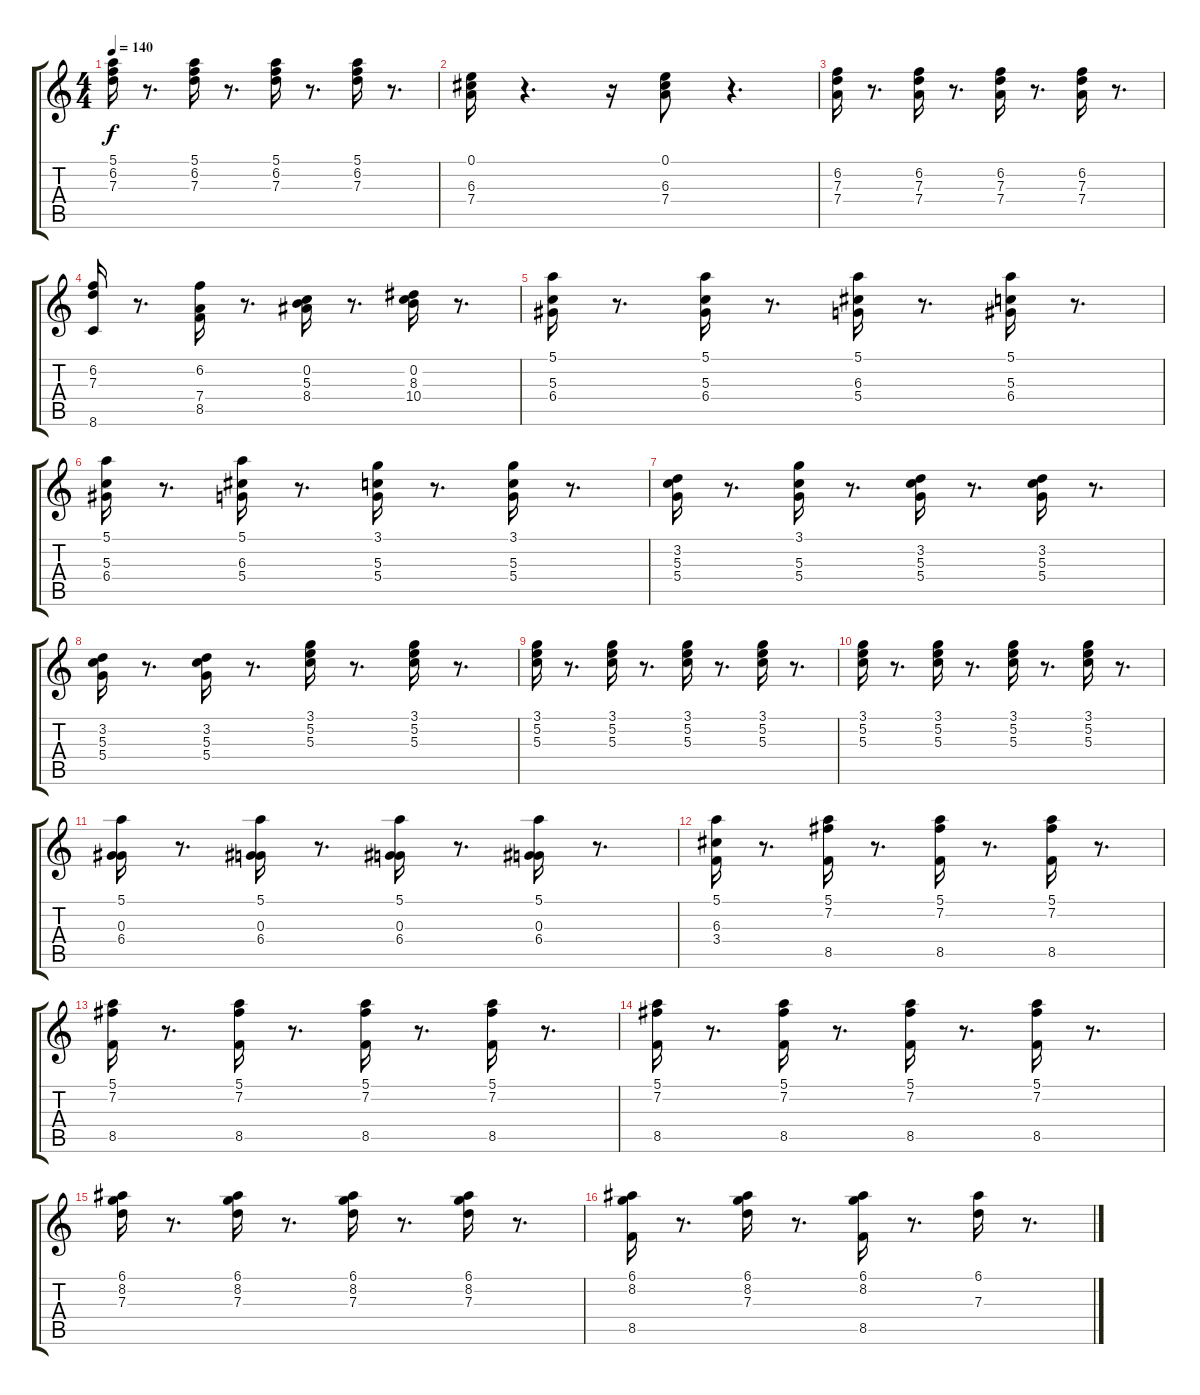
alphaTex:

\track "" {instrument acousticguitarsteel}
\staff {score tabs}
\tuning (E4 B3 G3 D3 A2 E2) {hide}
\ts (4 4)
\tempo 140
\clef g2
\ks c
(5.1 6.2 7.3).16{dy f} r.8{d} (5.1 6.2 7.3).16 r.8{d} (5.1 6.2 7.3).16 r.8{d} (5.1 6.2 7.3).16 r.8{d} |
(0.1 6.3 7.4).16 r.4{d} r.16 (0.1 6.3 7.4).8 r.4{d} |
(6.2 7.3 7.4).16 r.8{d} (6.2 7.3 7.4).16 r.8{d} (6.2 7.3 7.4).16 r.8{d} (6.2 7.3 7.4).16 r.8{d} |
(6.2 7.3 8.6).16 r.8{d} (6.2 7.4 8.5).16 r.8{d} (0.2 5.3 8.4).16 r.8{d} (0.2 8.3 10.4).16 r.8{d} |
(5.1 5.3 6.4).16 r.8{d} (5.1 5.3 6.4).16 r.8{d} (5.1 6.3 5.4).16 r.8{d} (5.1 5.3 6.4).16 r.8{d} |
(5.1 5.3 6.4).16 r.8{d} (5.1 6.3 5.4).16 r.8{d} (3.1 5.3 5.4).16 r.8{d} (3.1 5.3 5.4).16 r.8{d} |
(3.2 5.3 5.4).16 r.8{d} (3.1 5.3 5.4).16 r.8{d} (3.2 5.3 5.4).16 r.8{d} (3.2 5.3 5.4).16 r.8{d} |
(3.2 5.3 5.4).16 r.8{d} (3.2 5.3 5.4).16 r.8{d} (3.1 5.2 5.3).16 r.8{d} (3.1 5.2 5.3).16 r.8{d} |
(3.1 5.2 5.3).16 r.8{d} (3.1 5.2 5.3).16 r.8{d} (3.1 5.2 5.3).16 r.8{d} (3.1 5.2 5.3).16 r.8{d} |
(3.1 5.2 5.3).16 r.8{d} (3.1 5.2 5.3).16 r.8{d} (3.1 5.2 5.3).16 r.8{d} (3.1 5.2 5.3).16 r.8{d} |
(5.1 0.3 6.4).16 r.8{d} (5.1 0.3 6.4).16 r.8{d} (5.1 0.3 6.4).16 r.8{d} (5.1 0.3 6.4).16 r.8{d} |
(5.1 6.3 3.4).16 r.8{d} (5.1 7.2 8.5).16 r.8{d} (5.1 7.2 8.5).16 r.8{d} (5.1 7.2 8.5).16 r.8{d} |
(5.1 7.2 8.5).16 r.8{d} (5.1 7.2 8.5).16 r.8{d} (5.1 7.2 8.5).16 r.8{d} (5.1 7.2 8.5).16 r.8{d} |
(5.1 7.2 8.5).16 r.8{d} (5.1 7.2 8.5).16 r.8{d} (5.1 7.2 8.5).16 r.8{d} (5.1 7.2 8.5).16 r.8{d} |
(6.1 8.2 7.3).16 r.8{d} (6.1 8.2 7.3).16 r.8{d} (6.1 8.2 7.3).16 r.8{d} (6.1 8.2 7.3).16 r.8{d} |
(6.1 8.2 8.5).16 r.8{d} (6.1 8.2 7.3).16 r.8{d} (6.1 8.2 8.5).16 r.8{d} (6.1 7.3).16 r.8{d}
